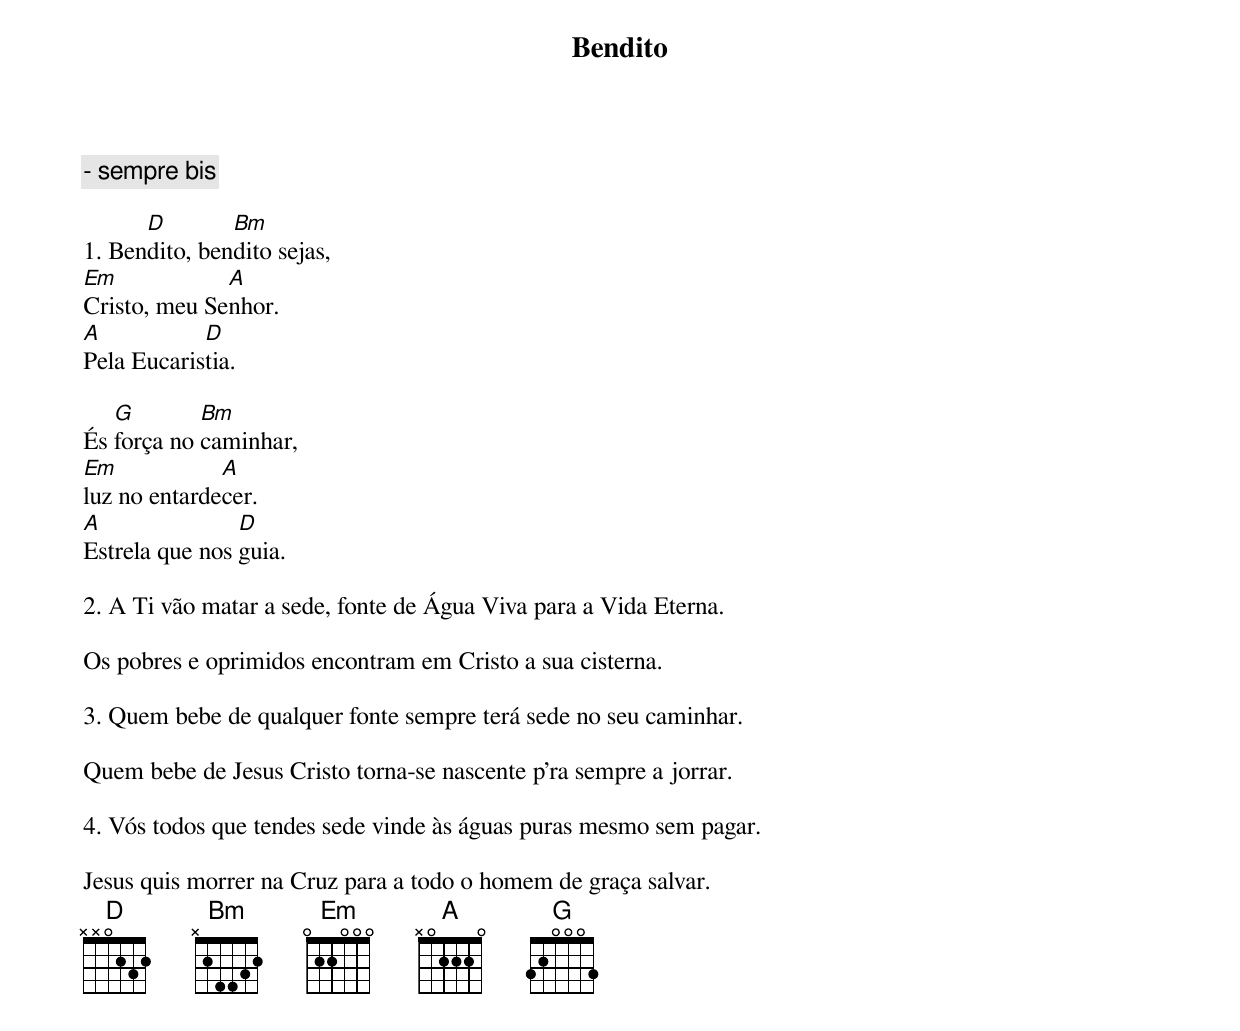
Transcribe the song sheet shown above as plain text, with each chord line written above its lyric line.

Bendito

- sempre bis

      D        Bm
1. Bendito, bendito sejas,
Em            A
Cristo, meu Senhor.
A           D
Pela Eucaristia.

   G        Bm
És força no caminhar,
Em            A
luz no entardecer.
A               D
Estrela que nos guia.

2. A Ti vão matar a sede, fonte de Água Viva para a Vida Eterna.

Os pobres e oprimidos encontram em Cristo a sua cisterna.

3. Quem bebe de qualquer fonte sempre terá sede no seu caminhar.

Quem bebe de Jesus Cristo torna-se nascente p'ra sempre a jorrar.

4. Vós todos que tendes sede vinde às águas puras mesmo sem pagar.

Jesus quis morrer na Cruz para a todo o homem de graça salvar.
